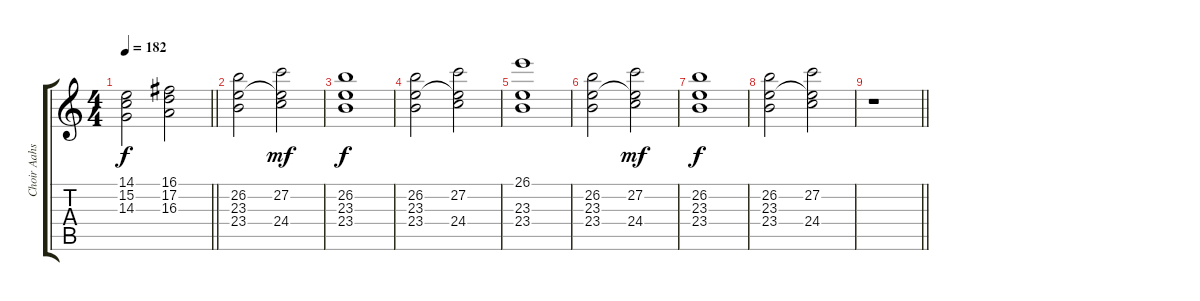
\track ("Choir Aahs/ Sawttoth/Synth String 1" "Choir Aahs") {instrument choiraahs}
\staff {score tabs}
\tuning (D4 A3 F3 C3 G2 D2) {hide}
\ts (4 4)
\tempo 182
\clef g2
\barLineRight lightlight
\ks c
(14.1 15.2 14.3).2{dy f volume 9 instrument synthstrings1} (16.1 17.2 16.3).2 |
(26.2 23.3 23.4).2{volume 10 instrument synthstrings1} (27.2 23.3{t} 24.4).2{dy mf} |
(26.2 23.3 23.4).1{dy f} |
(26.2 23.3 23.4).2 (27.2 23.3{t} 24.4).2 |
(26.1 23.3 23.4).1 |
(26.2 23.3 23.4).2 (27.2 23.3{t} 24.4).2{dy mf} |
(26.2 23.3 23.4).1{dy f} |
(26.2 23.3 23.4).2 (27.2 23.3{t} 24.4).2 |
\barLineRight lightlight
r.1
